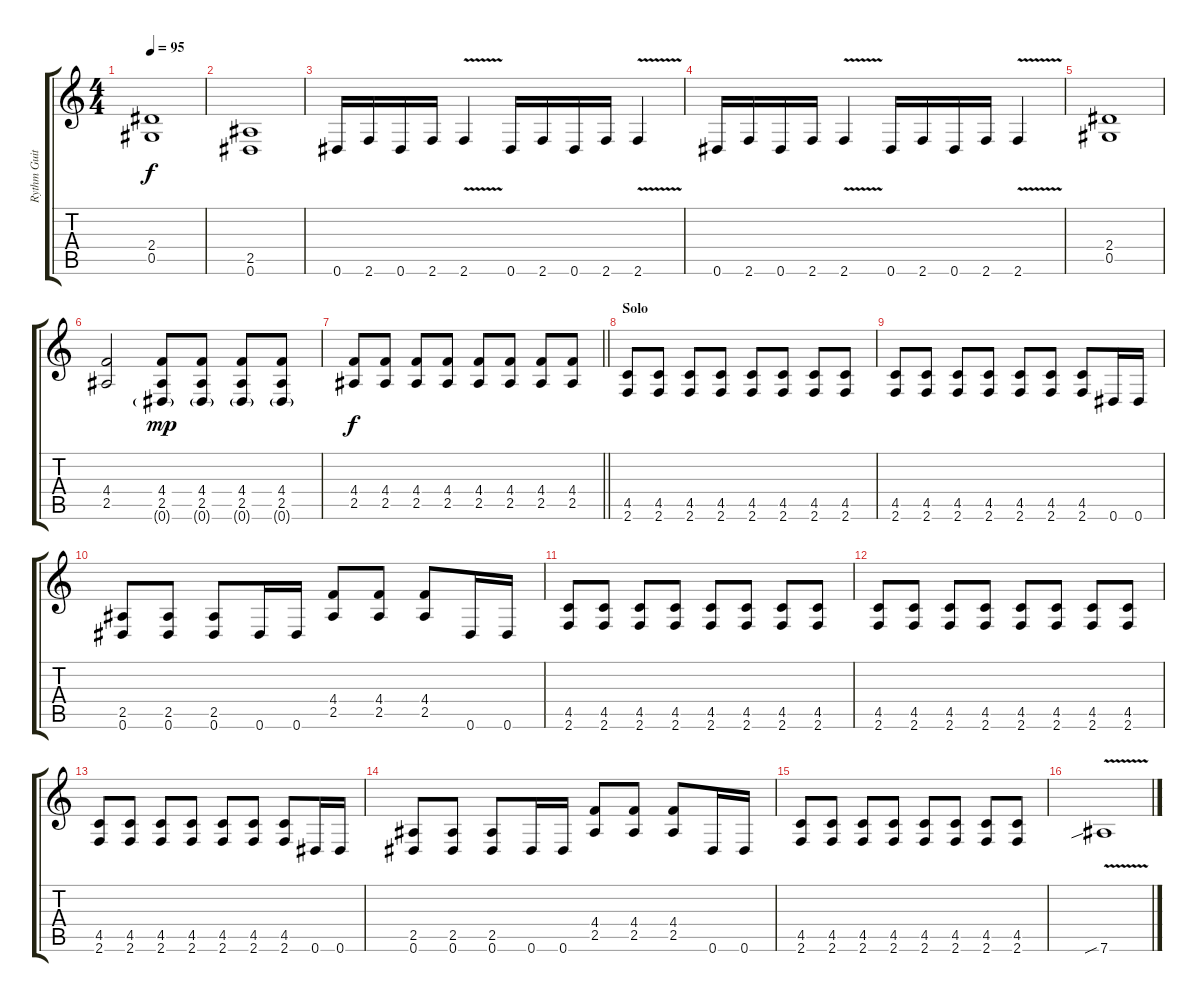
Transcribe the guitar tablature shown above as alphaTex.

\track ("Rythm Guitar" "Rythm Guit") {instrument distortionguitar}
\staff {score tabs}
\tuning (Eb4 Bb3 Gb3 Db3 Ab2 Eb2) {hide}
\ts (4 4)
\tempo 95
\clef g2
\ks c
(2.4 0.5).1{dy f} |
(2.5 0.6).1 |
0.6.16 2.6.16 0.6.16 2.6.16 2.6{v}.4{instrument guitarharmonics} 0.6.16{instrument distortionguitar} 2.6.16 0.6.16 2.6.16 2.6{v}.4{instrument guitarharmonics} |
0.6.16{instrument distortionguitar} 2.6.16 0.6.16 2.6.16 2.6{v}.4{instrument guitarharmonics} 0.6.16{instrument distortionguitar} 2.6.16 0.6.16 2.6.16 2.6{v}.4{instrument guitarharmonics} |
(2.4 0.5).1{instrument distortionguitar} |
(4.4 2.5).2 (4.4 2.5 0.6{g}).8{dy mp} (4.4 2.5 0.6{g}).8 (4.4 2.5 0.6{g}).8 (4.4 2.5 0.6{g}).8 |
\barLineRight lightlight
(4.4 2.5).8{dy f} (4.4 2.5).8 (4.4 2.5).8 (4.4 2.5).8 (4.4 2.5).8 (4.4 2.5).8 (4.4 2.5).8 (4.4 2.5).8 |
\section ("" "Solo")
(4.5 2.6).8 (4.5 2.6).8 (4.5 2.6).8 (4.5 2.6).8 (4.5 2.6).8 (4.5 2.6).8 (4.5 2.6).8 (4.5 2.6).8 |
(4.5 2.6).8 (4.5 2.6).8 (4.5 2.6).8 (4.5 2.6).8 (4.5 2.6).8 (4.5 2.6).8 (4.5 2.6).8 0.6.16 0.6.16 |
(2.5 0.6).8 (2.5 0.6).8 (2.5 0.6).8 0.6.16 0.6.16 (4.4 2.5).8 (4.4 2.5).8 (4.4 2.5).8 0.6.16 0.6.16 |
(4.5 2.6).8 (4.5 2.6).8 (4.5 2.6).8 (4.5 2.6).8 (4.5 2.6).8 (4.5 2.6).8 (4.5 2.6).8 (4.5 2.6).8 |
(4.5 2.6).8 (4.5 2.6).8 (4.5 2.6).8 (4.5 2.6).8 (4.5 2.6).8 (4.5 2.6).8 (4.5 2.6).8 (4.5 2.6).8 |
(4.5 2.6).8 (4.5 2.6).8 (4.5 2.6).8 (4.5 2.6).8 (4.5 2.6).8 (4.5 2.6).8 (4.5 2.6).8 0.6.16 0.6.16 |
(2.5 0.6).8 (2.5 0.6).8 (2.5 0.6).8 0.6.16 0.6.16 (4.4 2.5).8 (4.4 2.5).8 (4.4 2.5).8 0.6.16 0.6.16 |
(4.5 2.6).8 (4.5 2.6).8 (4.5 2.6).8 (4.5 2.6).8 (4.5 2.6).8 (4.5 2.6).8 (4.5 2.6).8 (4.5 2.6).8 |
7.6{v sib}.1
